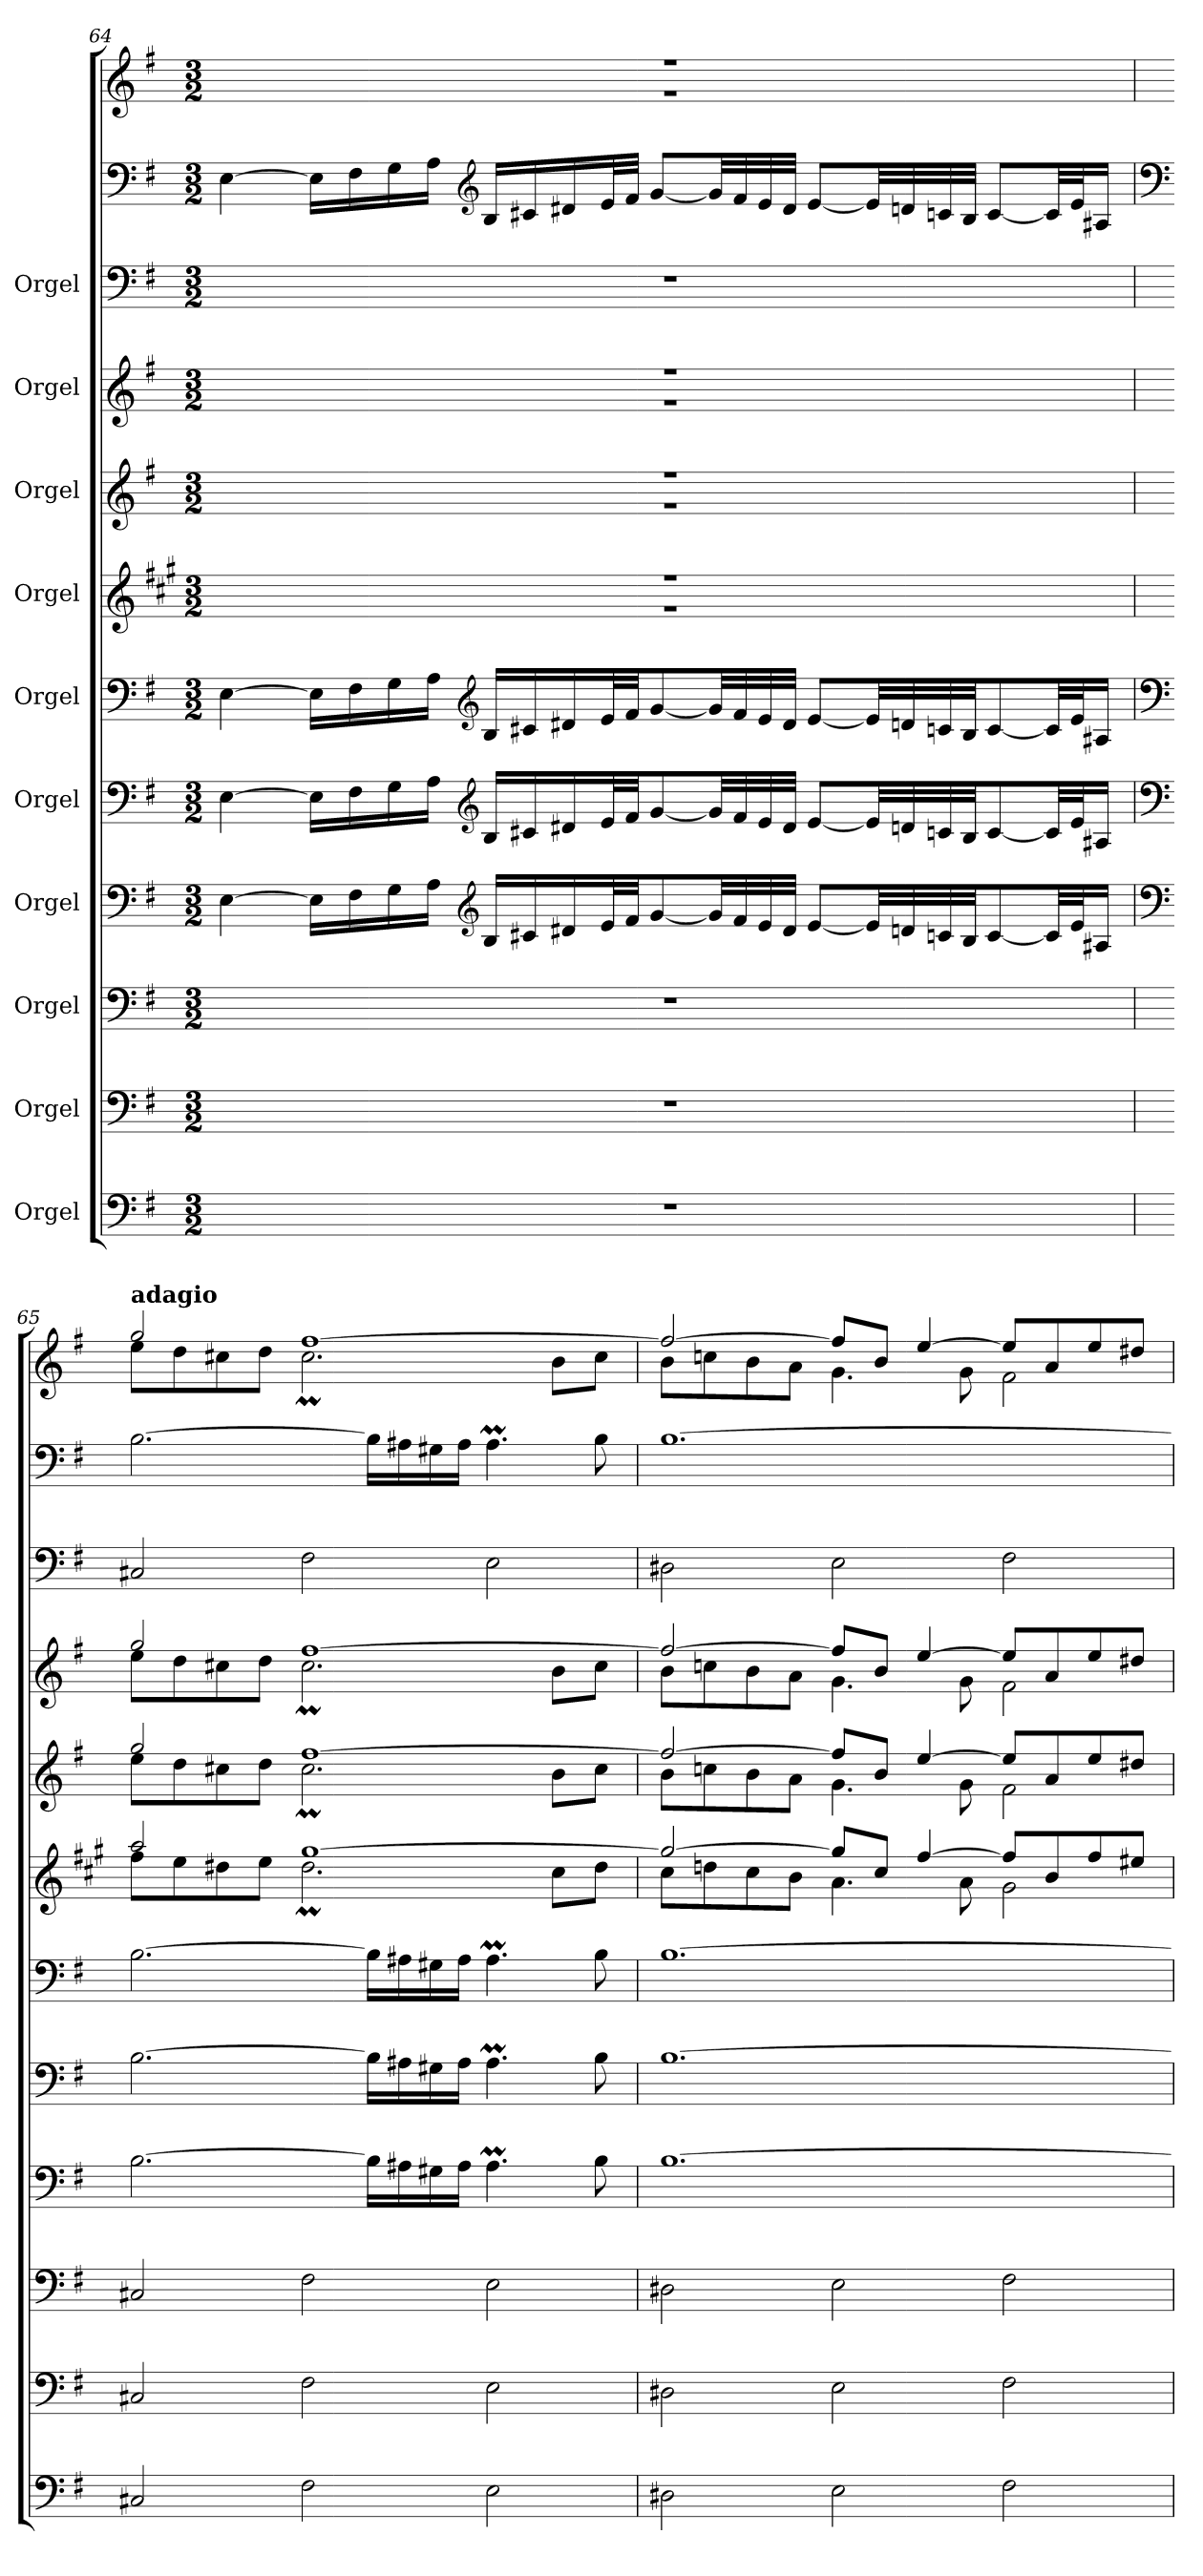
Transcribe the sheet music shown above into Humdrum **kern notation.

**kern	**kern	**kern	**kern	**kern	**kern	**kern	**kern	**kern	**kern	**kern	**kern
*part10	*part9	*part8	*part7	*part6	*part5	*part4	*part3	*part2	*part1	*part1	*part1
*staff12	*staff11	*staff10	*staff9	*staff8	*staff7	*staff6	*staff5	*staff4	*staff3	*staff2	*staff1
*I"Orgel	*I"Orgel	*I"Orgel	*I"Orgel	*I"Orgel	*I"Orgel	*I"Orgel	*I"Orgel	*I"Orgel	*I"Orgel	*	*
*clefF4	*clefF4	*clefF4	*clefF4	*clefF4	*clefF4	*clefG2	*clefG2	*clefG2	*clefF4	*clefF4	*clefG2
*	*	*	*	*	*	*ITrd1c2	*	*	*	*	*
*k[f#]	*k[f#]	*k[f#]	*k[f#]	*k[f#]	*k[f#]	*k[f#]	*k[f#]	*k[f#]	*k[f#]	*k[f#]	*k[f#]
*M3/2	*M3/2	*M3/2	*M3/2	*M3/2	*M3/2	*M3/2	*M3/2	*M3/2	*M3/2	*M3/2	*M3/2
=64	=64	=64	=64	=64	=64	=64	=64	=64	=64	=64	=64
*	*	*	*	*	*	*^	*^	*^	*	*	*^
1.r	1.r	1.r	[4E\	[4E\	[4E\	1.rg	1.rff	1.rg	1.rff	1.rg	1.rff	1.r	[4E\	1.rg	1.rff
.	.	.	16E\LL]	16E\LL]	16E\LL]	.	.	.	.	.	.	.	16E\LL]	.	.
.	.	.	16F#\	16F#\	16F#\	.	.	.	.	.	.	.	16F#\	.	.
.	.	.	16G\	16G\	16G\	.	.	.	.	.	.	.	16G\	.	.
.	.	.	16A\JJ	16A\JJ	16A\JJ	.	.	.	.	.	.	.	16A\JJ	.	.
*	*	*	*clefG2	*clefG2	*clefG2	*	*	*	*	*	*	*	*clefG2	*	*
.	.	.	16B/LL	16B/LL	16B/LL	.	.	.	.	.	.	.	16B/LL	.	.
.	.	.	16c#X/	16c#X/	16c#X/	.	.	.	.	.	.	.	16c#X/	.	.
.	.	.	16d#X/	16d#X/	16d#X/	.	.	.	.	.	.	.	16d#X/	.	.
.	.	.	32e/L	32e/L	32e/L	.	.	.	.	.	.	.	32e/L	.	.
.	.	.	32f#/JJ	32f#/JJ	32f#/JJ	.	.	.	.	.	.	.	32f#/JJJ	.	.
.	.	.	[8g/	[8g/	[8g/	.	.	.	.	.	.	.	[8g/L	.	.
.	.	.	32g/LL]	32g/LL]	32g/LL]	.	.	.	.	.	.	.	32g/LL]	.	.
.	.	.	32f#/	32f#/	32f#/	.	.	.	.	.	.	.	32f#/	.	.
.	.	.	32e/	32e/	32e/	.	.	.	.	.	.	.	32e/	.	.
.	.	.	32d#/JJJ	32d#/JJJ	32d#/JJJ	.	.	.	.	.	.	.	32d#/JJJ	.	.
.	.	.	[8e/L	[8e/L	[8e/L	.	.	.	.	.	.	.	[8e/L	.	.
.	.	.	32e/LL]	32e/LL]	32e/LL]	.	.	.	.	.	.	.	32e/LL]	.	.
.	.	.	32dn/	32dn/	32dn/	.	.	.	.	.	.	.	32dn/	.	.
.	.	.	32cn/	32cn/	32cn/	.	.	.	.	.	.	.	32cn/	.	.
.	.	.	32B/JJ	32B/JJ	32B/JJ	.	.	.	.	.	.	.	32B/JJJ	.	.
.	.	.	[8c/	[8c/	[8c/	.	.	.	.	.	.	.	[8c/L	.	.
.	.	.	32c/LL]	32c/LL]	32c/LL]	.	.	.	.	.	.	.	32c/LL]	.	.
.	.	.	32e/J	32e/J	32e/J	.	.	.	.	.	.	.	32e/J	.	.
.	.	.	16A#X/JJ	16A#X/JJ	16A#X/JJ	.	.	.	.	.	.	.	16A#X/JJ	.	.
!!LO:PB:g=z	!!
=65	=65	=65	=65	=65	=65	=65	=65	=65	=65	=65	=65	=65	=65	=65	=65
*	*	*	*clefF4	*clefF4	*clefF4	*	*	*	*	*	*	*	*clefF4	*	*
!	!	!	!	!	!	!	!	!	!	!	!	!	!	!LO:TX:a:B:t=adagio	!
2C#X/	2C#X/	2C#X/	[2.B\	[2.B\	[2.B\	2gg/	8ee\L	2gg/	8ee\L	2gg/	8ee\L	2C#X/	[2.B\	2gg/	8ee\L
.	.	.	.	.	.	.	8dd\	.	8dd\	.	8dd\	.	.	.	8dd\
.	.	.	.	.	.	.	8cc#X\	.	8cc#X\	.	8cc#X\	.	.	.	8cc#X\
.	.	.	.	.	.	.	8dd\J	.	8dd\J	.	8dd\J	.	.	.	8dd\J
2F#\	2F#\	2F#\	.	.	.	[1ff#	2.cc#m\	[1ff#	2.cc#m\	[1ff#	2.cc#m\	2F#\	.	[1ff#	2.cc#m\
.	.	.	16B\LL]	16B\LL]	16B\LL]	.	.	.	.	.	.	.	16B\LL]	.	.
.	.	.	16A#X\	16A#X\	16A#X\	.	.	.	.	.	.	.	16A#X\	.	.
.	.	.	16G#X\	16G#X\	16G#X\	.	.	.	.	.	.	.	16G#X\	.	.
.	.	.	16A#\JJ	16A#\JJ	16A#\JJ	.	.	.	.	.	.	.	16A#\JJ	.	.
2E\	2E\	2E\	4.A#m\	4.A#m\	4.A#m\	.	.	.	.	.	.	2E\	4.A#m\	.	.
.	.	.	.	.	.	.	8b\L	.	8b\L	.	8b\L	.	.	.	8b\L
.	.	.	8B\	8B\	8B\	.	8cc#\J	.	8cc#\J	.	8cc#\J	.	8B\	.	8cc#\J
=66	=66	=66	=66	=66	=66	=66	=66	=66	=66	=66	=66	=66	=66	=66	=66
2D#X\	2D#X\	2D#X\	[1.B	[1.B	[1.B	2ff#/_	8b\L	2ff#/_	8b\L	2ff#/_	8b\L	2D#X\	[1.B	2ff#/_	8b\L
.	.	.	.	.	.	.	8ccn\	.	8ccn\	.	8ccn\	.	.	.	8ccn\
.	.	.	.	.	.	.	8b\	.	8b\	.	8b\	.	.	.	8b\
.	.	.	.	.	.	.	8a\J	.	8a\J	.	8a\J	.	.	.	8a\J
2E\	2E\	2E\	.	.	.	8ff#/L]	4.g\	8ff#/L]	4.g\	8ff#/L]	4.g\	2E\	.	8ff#/L]	4.g\
.	.	.	.	.	.	8b/J	.	8b/J	.	8b/J	.	.	.	8b/J	.
.	.	.	.	.	.	[4ee/	.	[4ee/	.	[4ee/	.	.	.	[4ee/	.
.	.	.	.	.	.	.	8g\	.	8g\	.	8g\	.	.	.	8g\
2F#\	2F#\	2F#\	.	.	.	8ee/L]	2f#\	8ee/L]	2f#\	8ee/L]	2f#\	2F#\	.	8ee/L]	2f#\
.	.	.	.	.	.	8a/	.	8a/	.	8a/	.	.	.	8a/	.
.	.	.	.	.	.	8ee/	.	8ee/	.	8ee/	.	.	.	8ee/	.
.	.	.	.	.	.	8dd#X/J	.	8dd#X/J	.	8dd#X/J	.	.	.	8dd#X/J	.
*	*	*	*	*	*	*v	*v	*	*	*v	*v	*	*	*v	*v
*	*	*	*	*	*	*	*v	*v	*	*	*	*
=	=	=	=	=	=	=	=	=	=	=	=
*-	*-	*-	*-	*-	*-	*-	*-	*-	*-	*-	*-
